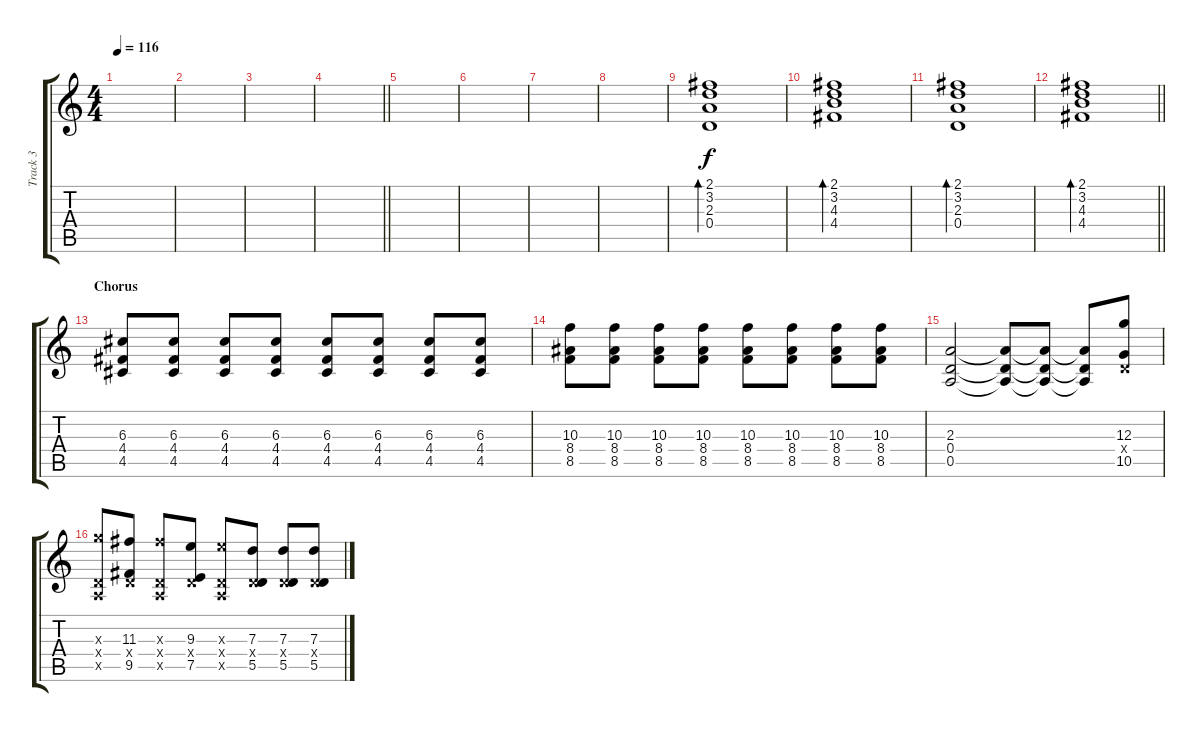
\track ("Track 3" "Track 3") {instrument electricguitarjazz}
\staff {score tabs}
\tuning (E4 B3 G3 D3 A2 D2) {hide}
\ts (4 4)
\tempo 116
\clef g2
\ks c
|
|
|
\barLineRight lightlight
|
|
|
|
|
(2.1 3.2 2.3 0.4).1{bd 120} |
(2.1 3.2 4.3 4.4).1{bd 120} |
(2.1 3.2 2.3 0.4).1{bd 120} |
\barLineRight lightlight
(2.1 3.2 4.3 4.4).1{bd 120} |
\section ("" "Chorus")
(6.3 4.4 4.5).8{instrument overdrivenguitar} (6.3 4.4 4.5).8 (6.3 4.4 4.5).8 (6.3 4.4 4.5).8 (6.3 4.4 4.5).8 (6.3 4.4 4.5).8 (6.3 4.4 4.5).8 (6.3 4.4 4.5).8 |
(10.3 8.4 8.5).8 (10.3 8.4 8.5).8 (10.3 8.4 8.5).8 (10.3 8.4 8.5).8 (10.3 8.4 8.5).8 (10.3 8.4 8.5).8 (10.3 8.4 8.5).8 (10.3 8.4 8.5).8 |
(2.3 0.4 0.5).2 (2.3{t} 0.4{t} 0.5{t}).8 (2.3{t} 0.4{t} 0.5{t}).8 (2.3{t} 0.4{t} 0.5{t}).8 (12.3 0.4{x} 10.5).8 |
(12.3{x} 0.4{x} 0.5{x}).8 (11.3 0.4{x} 9.5).8 (11.3{x} 0.4{x} 0.5{x}).8 (9.3 0.4{x} 7.5).8 (9.3{x} 0.4{x} 0.5{x}).8 (7.3 0.4{x} 5.5).8 (7.3 0.4{x} 5.5).8 (7.3 0.4{x} 5.5).8
